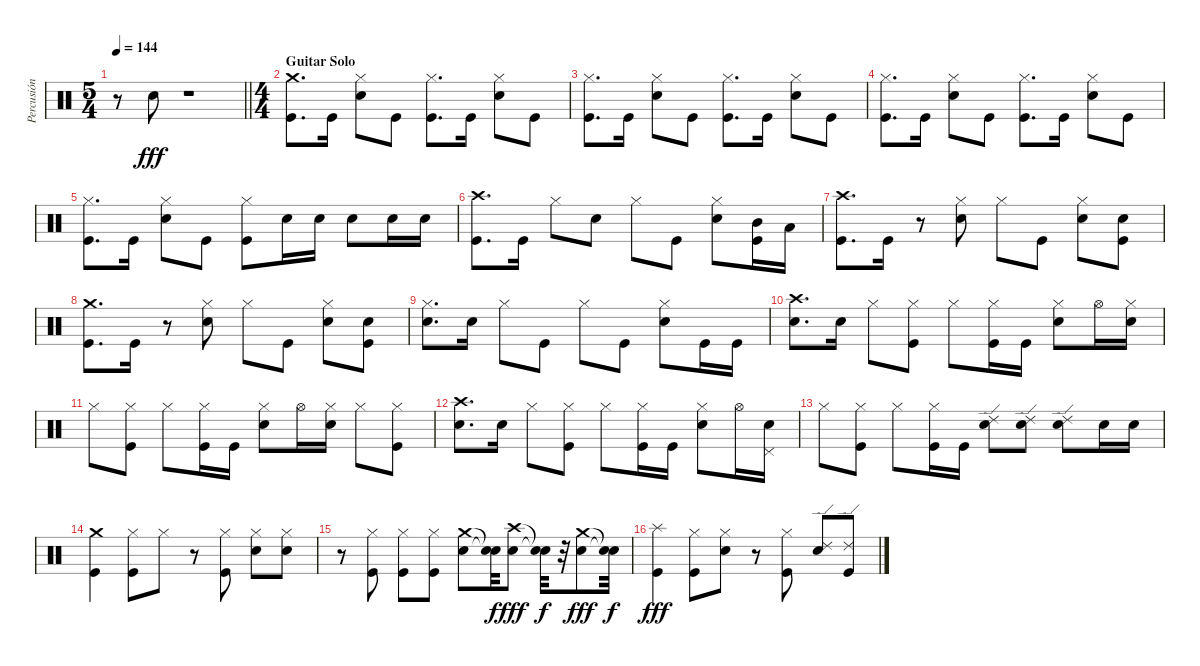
\track ("Percusión" "Percusión") {instrument percussion}
\staff {score}
\articulation defaults
\ts (5 4)
\tempo 144
\clef neutral
\barLineRight lightlight
\ks c
r.8{dy fff} "Electric Snare (hit)".8 r.1 |
\ts (4 4)
\section ("" "Guitar Solo")
("Crash medium (hit)" "Kick (hit)").8{d} "Kick (hit)".16 ("Electric Snare (hit)" "Hi-Hat (closed)").8 "Kick (hit)".8 ("Hi-Hat (closed)" "Kick (hit)").8{d} "Kick (hit)".16 ("Electric Snare (hit)" "Hi-Hat (closed)").8 "Kick (hit)".8 |
("Hi-Hat (closed)" "Kick (hit)").8{d} "Kick (hit)".16 ("Electric Snare (hit)" "Hi-Hat (closed)").8 "Kick (hit)".8 ("Hi-Hat (closed)" "Kick (hit)").8{d} "Kick (hit)".16 ("Electric Snare (hit)" "Hi-Hat (closed)").8 "Kick (hit)".8 |
("Hi-Hat (closed)" "Kick (hit)").8{d} "Kick (hit)".16 ("Electric Snare (hit)" "Hi-Hat (closed)").8 "Kick (hit)".8 ("Hi-Hat (closed)" "Kick (hit)").8{d} "Kick (hit)".16 ("Electric Snare (hit)" "Hi-Hat (closed)").8 "Kick (hit)".8 |
("Hi-Hat (closed)" "Kick (hit)").8{d} "Kick (hit)".16 ("Electric Snare (hit)" "Hi-Hat (closed)").8 "Kick (hit)".8 ("Hi-Hat (closed)" "Kick (hit)").8 "Electric Snare (hit)".16 "Electric Snare (hit)".16 "Electric Snare (hit)".8 "Electric Snare (hit)".16 "Electric Snare (hit)".16 |
("Crash high (hit)" "Kick (hit)").8{d} "Kick (hit)".16 "Hi-Hat (closed)".8 "Electric Snare (hit)".8 "Hi-Hat (closed)".8 "Kick (hit)".8 ("Electric Snare (hit)" "Hi-Hat (closed)").8 ("Mid Tom (hit)" "Kick (hit)").16 "Low Tom (hit)".16 |
("Crash high (hit)" "Kick (hit)").8{d} "Kick (hit)".16 r.8 ("Electric Snare (hit)" "Hi-Hat (closed)").8 "Hi-Hat (closed)".8 "Kick (hit)".8 ("Electric Snare (hit)" "Hi-Hat (closed)").8 ("Electric Snare (hit)" "Kick (hit)").8 |
("Crash medium (hit)" "Kick (hit)").8{d} "Kick (hit)".16 r.8 ("Electric Snare (hit)" "Hi-Hat (closed)").8 "Hi-Hat (closed)".8 "Kick (hit)".8 ("Electric Snare (hit)" "Hi-Hat (closed)").8 ("Electric Snare (hit)" "Kick (hit)").8 |
("Electric Snare (hit)" "Hi-Hat (closed)").8{d} "Electric Snare (hit)".16 "Hi-Hat (closed)".8 "Kick (hit)".8 "Hi-Hat (closed)".8 "Kick (hit)".8 ("Electric Snare (hit)" "Hi-Hat (closed)").8 "Kick (hit)".16 "Kick (hit)".16 |
("Crash high (hit)" "Electric Snare (hit)").8{d} "Electric Snare (hit)".16 "Hi-Hat (closed)".8 ("Kick (hit)" "Hi-Hat (closed)").8 "Hi-Hat (closed)".8 ("Kick (hit)" "Hi-Hat (closed)").16 "Kick (hit)".16 ("Electric Snare (hit)" "Hi-Hat (closed)").8 "Hi-Hat (open)".16 ("Electric Snare (hit)" "Hi-Hat (closed)").16 |
"Hi-Hat (closed)".8 ("Kick (hit)" "Hi-Hat (closed)").8 "Hi-Hat (closed)".8 ("Kick (hit)" "Hi-Hat (closed)").16 "Kick (hit)".16 ("Electric Snare (hit)" "Hi-Hat (closed)").8 "Hi-Hat (open)".16 ("Electric Snare (hit)" "Hi-Hat (closed)").16 "Hi-Hat (closed)".8 ("Kick (hit)" "Hi-Hat (closed)").8 |
("Crash high (hit)" "Electric Snare (hit)").8{d} "Electric Snare (hit)".16 "Hi-Hat (closed)".8 ("Kick (hit)" "Hi-Hat (closed)").8 "Hi-Hat (closed)".8 ("Kick (hit)" "Hi-Hat (closed)").16 "Kick (hit)".16 ("Electric Snare (hit)" "Hi-Hat (closed)").8 "Hi-Hat (open)".16 ("Electric Snare (hit)" "Pedal Hi-Hat (hit)").16 |
"Hi-Hat (closed)".8 ("Kick (hit)" "Hi-Hat (closed)").8 "Hi-Hat (closed)".8 ("Kick (hit)" "Hi-Hat (closed)").16 "Kick (hit)".16 ("Electric Snare (hit)" "Ride (edge) 2").8 ("Electric Snare (hit)" "Ride (edge) 2").8 ("Electric Snare (hit)" "Ride (edge) 2").8 "Electric Snare (hit)".16 "Electric Snare (hit)".16 |
("Crash medium (hit)" "Kick (hit)").4 ("Hi-Hat (closed)" "Kick (hit)").8 "Hi-Hat (closed)".8 r.8 ("Kick (hit)" "Hi-Hat (closed)").8 ("Electric Snare (hit)" "Hi-Hat (closed)").8 ("Electric Snare (hit)" "Hi-Hat (closed)").8 |
r.8 ("Kick (hit)" "Hi-Hat (closed)").8 ("Kick (hit)" "Hi-Hat (closed)").8 ("Kick (hit)" "Hi-Hat (closed)").8 ("Crash medium (hit)" "Electric Snare (hit)").8 ("Snare (hit)"{t} "Snare (hit)"{t}).32{dy f} ("Crash high (hit)" "Electric Snare (hit)").8{dy fff} ("Snare (hit)"{t} "Snare (hit)"{t}).32{dy f} r.32 ("Crash medium (hit)" "Electric Snare (hit)").8{dy fff} ("Snare (hit)"{t} "Snare (hit)"{t}).32{dy f} |
("Splash (hit)" "Kick (hit)").4{dy fff} ("Hi-Hat (closed)" "Kick (hit)").8 ("Electric Snare (hit)" "Hi-Hat (closed)").8 r.8 ("Kick (hit)" "Hi-Hat (closed)").8 ("Ride (edge) 2" "Electric Snare (hit)").8 ("Kick (hit)" "Ride (edge) 2").8
